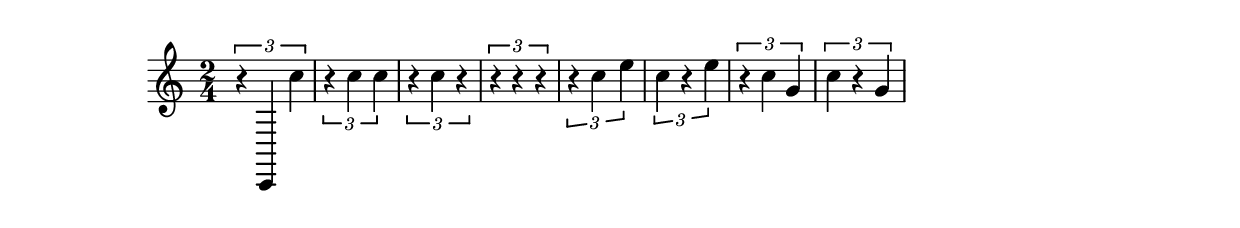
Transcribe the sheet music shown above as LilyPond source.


\version "2.1.22"
\header {

    texidoc = "Tuplets may contain rests. "

}

\score {
  \context Voice \notes \relative c'' {
    \time 2/4
    \times 2/3 { r c,,, c''' }
    \times 2/3 { r c c }
    \times 2/3 { r c r}
    \times 2/3 { r r r}
    \times 2/3 { r c e}
    \times 2/3 { c r e}
    \times 2/3 { r c g}
    \times 2/3 { c r g}
  }
}


